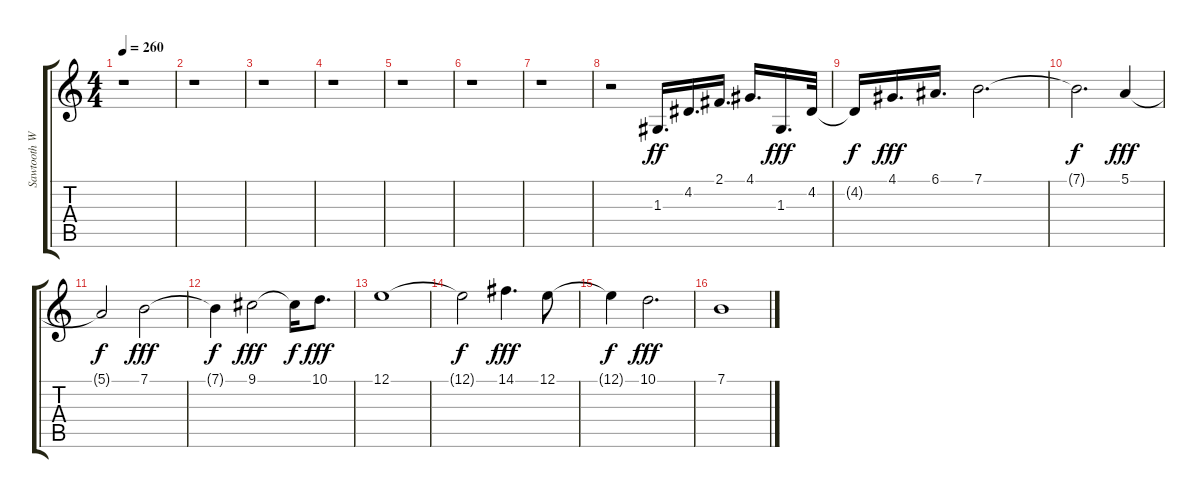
\track ("Sawtooth Wave" "Sawtooth W") {instrument lead2sawtooth}
\staff {score tabs}
\tuning (E4 B3 G3 D3 A2 E2) {hide}
\ts (4 4)
\tempo 260
\clef g2
\ks c
r.1{dy fff} |
r.1 |
r.1 |
r.1 |
r.1 |
r.1 |
r.1 |
r.2 1.3.16{d dy ff} 4.2.16{d} 2.1.16{d} 4.1.16{d} 1.3.16{d dy fff} 4.2.32 |
4.2{t}.16{dy f} 4.1.16{d dy fff} 6.1.16{d} 7.1.2{d} |
7.1{t}.2{d dy f} 5.1.4{dy fff} |
5.1{t}.2{dy f} 7.1.2{dy fff} |
7.1{t}.4{dy f} 9.1.2{dy fff} 9.1{t}.16{dy f} 10.1.8{d dy fff} |
12.1.1 |
12.1{t}.2{dy f} 14.1.4{d dy fff} 12.1.8 |
12.1{t}.4{dy f} 10.1.2{d dy fff} |
7.1.1
